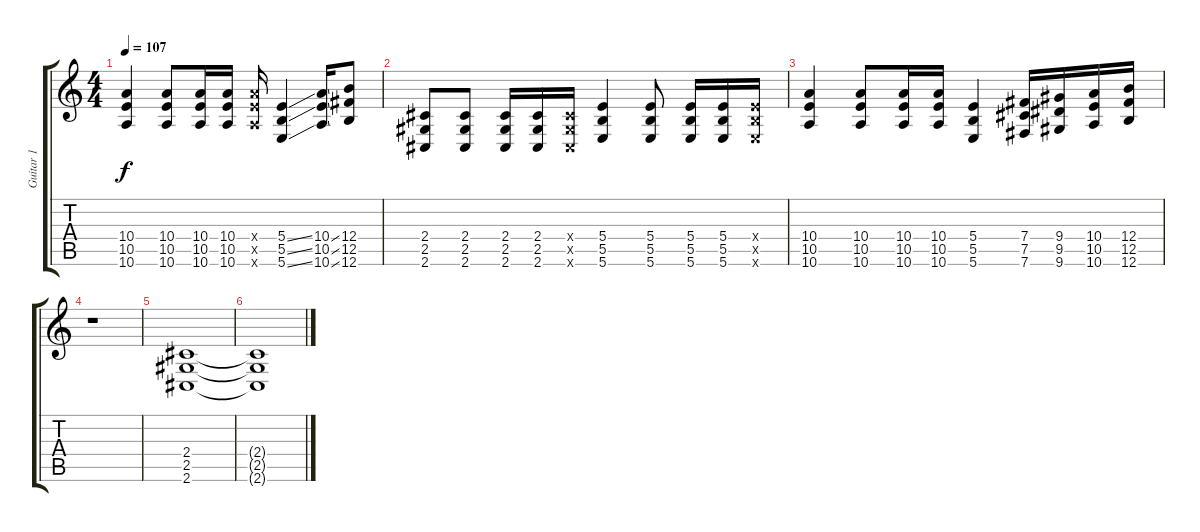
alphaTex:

\track ("Guitar 1" "Guitar 1") {instrument distortionguitar}
\staff {score tabs}
\tuning (Db4 Ab3 E3 B2 Gb2 B1) {hide}
\ts (4 4)
\tempo 107
\clef g2
\ks c
(10.4 10.5 10.6).4{dy f} (10.4 10.5 10.6).8 (10.4 10.5 10.6).16 (10.4 10.5 10.6).16 (10.4{x} 10.5{x} 10.6{x}).16 (5.4{ss} 5.5{ss} 5.6{ss}).4 (10.4{ss} 10.5{ss} 10.6{ss}).16 (12.4 12.5 12.6).8 |
(2.4 2.5 2.6).8 (2.4 2.5 2.6).8 (2.4 2.5 2.6).16 (2.4 2.5 2.6).16 (2.4{x} 2.5{x} 2.6{x}).16 (5.4 5.5 5.6).4 (5.4 5.5 5.6).8 (5.4 5.5 5.6).16 (5.4 5.5 5.6).16 (5.4{x} 5.5{x} 5.6{x}).16 |
(10.4 10.5 10.6).4 (10.4 10.5 10.6).8 (10.4 10.5 10.6).16 (10.4 10.5 10.6).16 (5.4 5.5 5.6).4 (7.4 7.5 7.6).16 (9.4 9.5 9.6).16 (10.4 10.5 10.6).16 (12.4 12.5 12.6).16 |
r.1 |
(2.4 2.5 2.6).1 |
(2.4{t} 2.5{t} 2.6{t}).1
